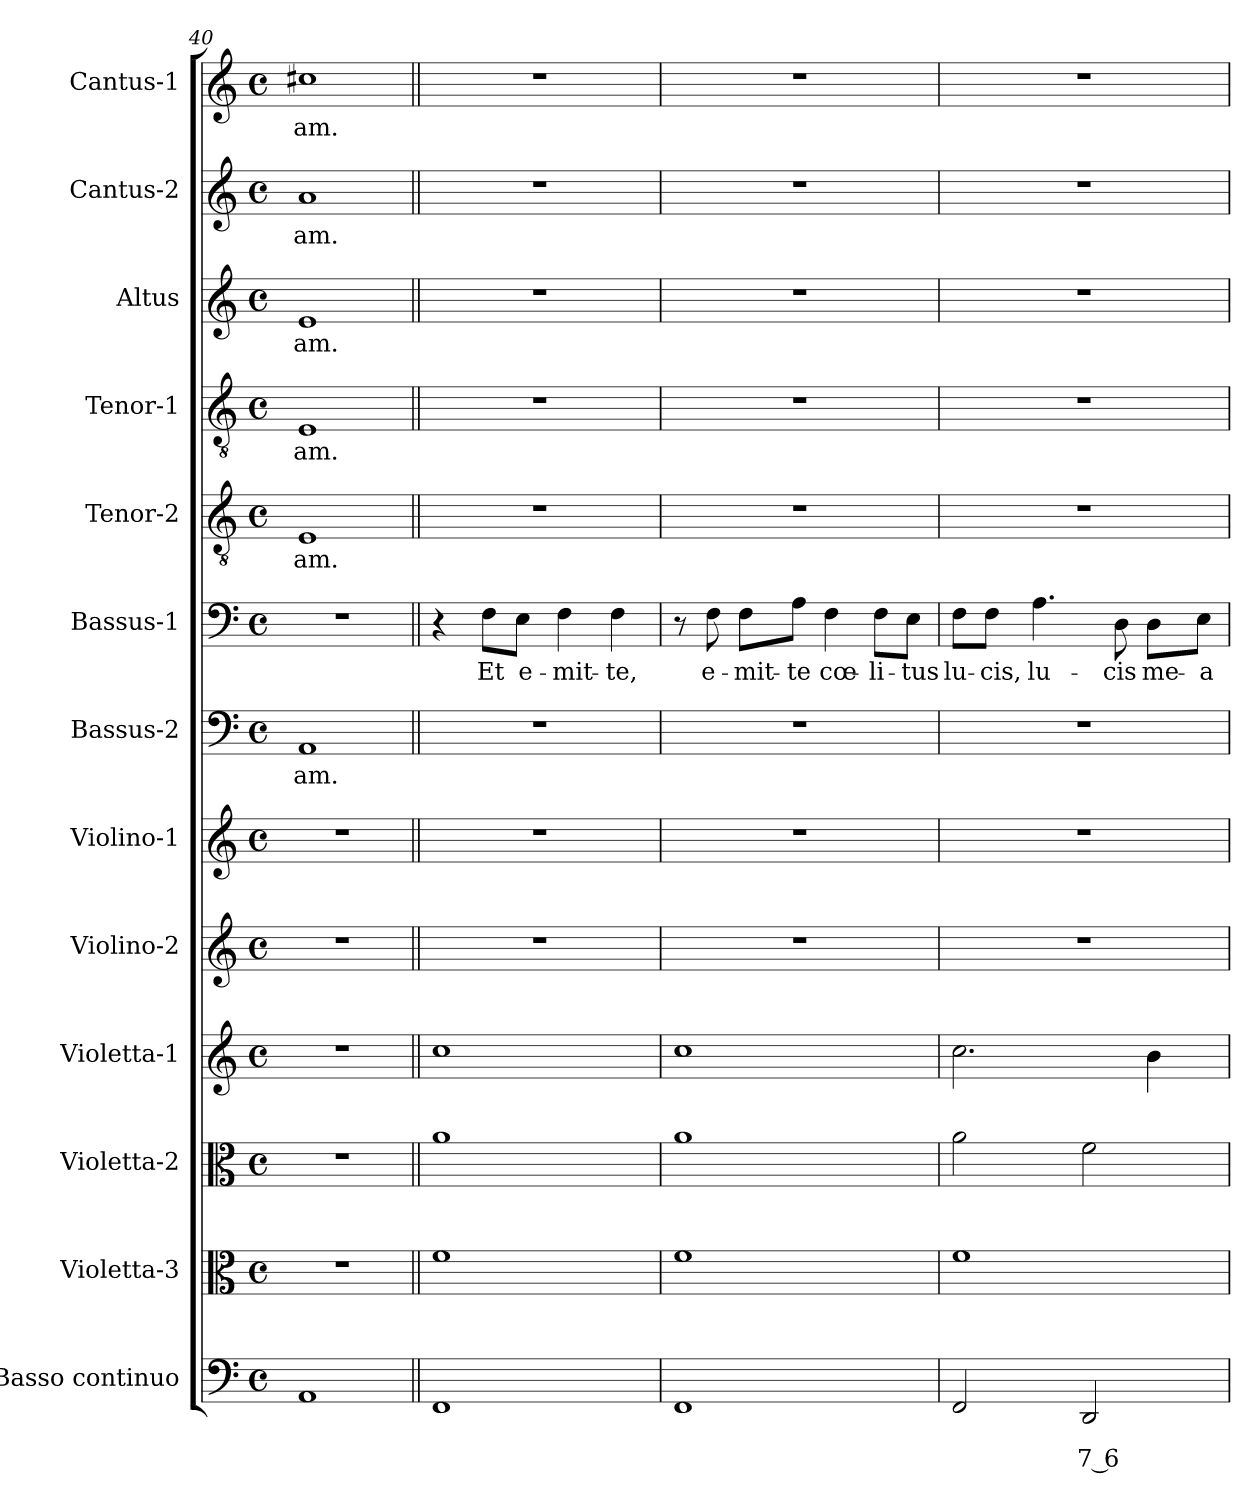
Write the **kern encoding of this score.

**kern	**text	**text	**kern	**kern	**kern	**kern	**kern	**kern	**text	**kern	**text	**kern	**text	**kern	**text	**kern	**text	**kern	**text	**kern	**text
*part13	*part13	*part13	*part12	*part11	*part10	*part9	*part8	*part7	*part7	*part6	*part6	*part5	*part5	*part4	*part4	*part3	*part3	*part2	*part2	*part1	*part1
*staff13	*staff13	*staff13	*staff12	*staff11	*staff10	*staff9	*staff8	*staff7	*staff7	*staff6	*staff6	*staff5	*staff5	*staff4	*staff4	*staff3	*staff3	*staff2	*staff2	*staff1	*staff1
*I"Basso continuo	*	*	*I"Violetta-3	*I"Violetta-2	*I"Violetta-1	*I"Violino-2	*I"Violino-1	*I"Bassus-2	*	*I"Bassus-1	*	*I"Tenor-2	*	*I"Tenor-1	*	*I"Altus	*	*I"Cantus-2	*	*I"Cantus-1	*
*I'BC	*	*	*I'Va3	*I'Va2	*I'Va1	*I'Vi2	*I'Vi1	*I'B2	*	*I'B1	*	*I'T2	*	*I'T1	*	*I'A	*	*I'C2	*	*I'C1	*
*clefF4	*	*	*clefC3	*clefC3	*clefG2	*clefG2	*clefG2	*clefF4	*	*clefF4	*	*clefGv2	*	*clefGv2	*	*clefG2	*	*clefG2	*	*clefG2	*
*k[]	*	*	*k[]	*k[]	*k[]	*k[]	*k[]	*k[]	*	*k[]	*	*k[]	*	*k[]	*	*k[]	*	*k[]	*	*k[]	*
*C:	*	*	*C:	*C:	*C:	*C:	*C:	*C:	*	*C:	*	*C:	*	*C:	*	*C:	*	*C:	*	*C:	*
*M4/4	*	*	*M4/4	*M4/4	*M4/4	*M4/4	*M4/4	*M4/4	*	*M4/4	*	*M4/4	*	*M4/4	*	*M4/4	*	*M4/4	*	*M4/4	*
*met(c)	*	*	*met(c)	*met(c)	*met(c)	*met(c)	*met(c)	*met(c)	*	*met(c)	*	*met(c)	*	*met(c)	*	*met(c)	*	*met(c)	*	*met(c)	*
=40	=40	=40	=40	=40	=40	=40	=40	=40	=40	=40	=40	=40	=40	=40	=40	=40	=40	=40	=40	=40	=40
!	!	!	!	!	!	!	!	!	!LO:LY:b	!	!	!	!LO:LY:b	!	!LO:LY:b	!	!LO:LY:b	!	!LO:LY:b	!	!LO:LY:b
1AA	.	.	1r	1r	1r	1r	1r	1AA	-am.	1r	.	1E	-am.	1E	-am.	1e	-am.	1a	-am.	1cc#X	-am.
!!LO:LB:g=z
=41||	=41||	=41||	=41||	=41||	=41||	=41||	=41||	=41||	=41||	=41||	=41||	=41||	=41||	=41||	=41||	=41||	=41||	=41||	=41||	=41||	=41||
1FF	.	.	1f	1a	1cc	1r	1r	1r	.	4r	.	1r	.	1r	.	1r	.	1r	.	1r	.
!	!	!	!	!	!	!	!	!	!	!	!LO:LY:b	!	!	!	!	!	!	!	!	!	!
.	.	.	.	.	.	.	.	.	.	8F\L	Et	.	.	.	.	.	.	.	.	.	.
!	!	!	!	!	!	!	!	!	!	!	!LO:LY:b	!	!	!	!	!	!	!	!	!	!
.	.	.	.	.	.	.	.	.	.	8E\J	e-	.	.	.	.	.	.	.	.	.	.
!	!	!	!	!	!	!	!	!	!	!	!LO:LY:b	!	!	!	!	!	!	!	!	!	!
.	.	.	.	.	.	.	.	.	.	4F\	-mit-	.	.	.	.	.	.	.	.	.	.
!	!	!	!	!	!	!	!	!	!	!	!LO:LY:b	!	!	!	!	!	!	!	!	!	!
.	.	.	.	.	.	.	.	.	.	4F\	-te,	.	.	.	.	.	.	.	.	.	.
=42	=42	=42	=42	=42	=42	=42	=42	=42	=42	=42	=42	=42	=42	=42	=42	=42	=42	=42	=42	=42	=42
1FF	.	.	1f	1a	1cc	1r	1r	1r	.	8r	.	1r	.	1r	.	1r	.	1r	.	1r	.
!	!	!	!	!	!	!	!	!	!	!	!LO:LY:b	!	!	!	!	!	!	!	!	!	!
.	.	.	.	.	.	.	.	.	.	8F\	e-	.	.	.	.	.	.	.	.	.	.
!	!	!	!	!	!	!	!	!	!	!	!LO:LY:b	!	!	!	!	!	!	!	!	!	!
.	.	.	.	.	.	.	.	.	.	8F\L	-mit-	.	.	.	.	.	.	.	.	.	.
!	!	!	!	!	!	!	!	!	!	!	!LO:LY:b	!	!	!	!	!	!	!	!	!	!
.	.	.	.	.	.	.	.	.	.	8A\J	-te	.	.	.	.	.	.	.	.	.	.
!	!	!	!	!	!	!	!	!	!	!	!LO:LY:b	!	!	!	!	!	!	!	!	!	!
.	.	.	.	.	.	.	.	.	.	4F\	cœ-	.	.	.	.	.	.	.	.	.	.
!	!	!	!	!	!	!	!	!	!	!	!LO:LY:b	!	!	!	!	!	!	!	!	!	!
.	.	.	.	.	.	.	.	.	.	8F\L	-li-	.	.	.	.	.	.	.	.	.	.
!	!	!	!	!	!	!	!	!	!	!	!LO:LY:b	!	!	!	!	!	!	!	!	!	!
.	.	.	.	.	.	.	.	.	.	8E\J	-tus	.	.	.	.	.	.	.	.	.	.
=43	=43	=43	=43	=43	=43	=43	=43	=43	=43	=43	=43	=43	=43	=43	=43	=43	=43	=43	=43	=43	=43
!	!	!	!	!	!	!	!	!	!	!	!LO:LY:b	!	!	!	!	!	!	!	!	!	!
2FF/	.	.	1f	2a\	2.cc\	1r	1r	1r	.	8F\L	lu-	1r	.	1r	.	1r	.	1r	.	1r	.
!	!	!	!	!	!	!	!	!	!	!	!LO:LY:b	!	!	!	!	!	!	!	!	!	!
.	.	.	.	.	.	.	.	.	.	8F\J	-cis,	.	.	.	.	.	.	.	.	.	.
!	!	!	!	!	!	!	!	!	!	!	!LO:LY:b	!	!	!	!	!	!	!	!	!	!
.	.	.	.	.	.	.	.	.	.	4.A\	lu-	.	.	.	.	.	.	.	.	.	.
!	!	!LO:LY:b	!	!	!	!	!	!	!	!	!	!	!	!	!	!	!	!	!	!	!
2DD/	.	7 6	.	2f\	.	.	.	.	.	.	.	.	.	.	.	.	.	.	.	.	.
!	!	!	!	!	!	!	!	!	!	!	!LO:LY:b	!	!	!	!	!	!	!	!	!	!
.	.	.	.	.	.	.	.	.	.	8D\	-cis	.	.	.	.	.	.	.	.	.	.
!	!	!	!	!	!	!	!	!	!	!	!LO:LY:b	!	!	!	!	!	!	!	!	!	!
.	.	.	.	.	4b\	.	.	.	.	8D\L	me-	.	.	.	.	.	.	.	.	.	.
!	!	!	!	!	!	!	!	!	!	!	!LO:LY:b	!	!	!	!	!	!	!	!	!	!
.	.	.	.	.	.	.	.	.	.	8E\J	-a	.	.	.	.	.	.	.	.	.	.
=	=	=	=	=	=	=	=	=	=	=	=	=	=	=	=	=	=	=	=	=	=
*-	*-	*-	*-	*-	*-	*-	*-	*-	*-	*-	*-	*-	*-	*-	*-	*-	*-	*-	*-	*-	*-
